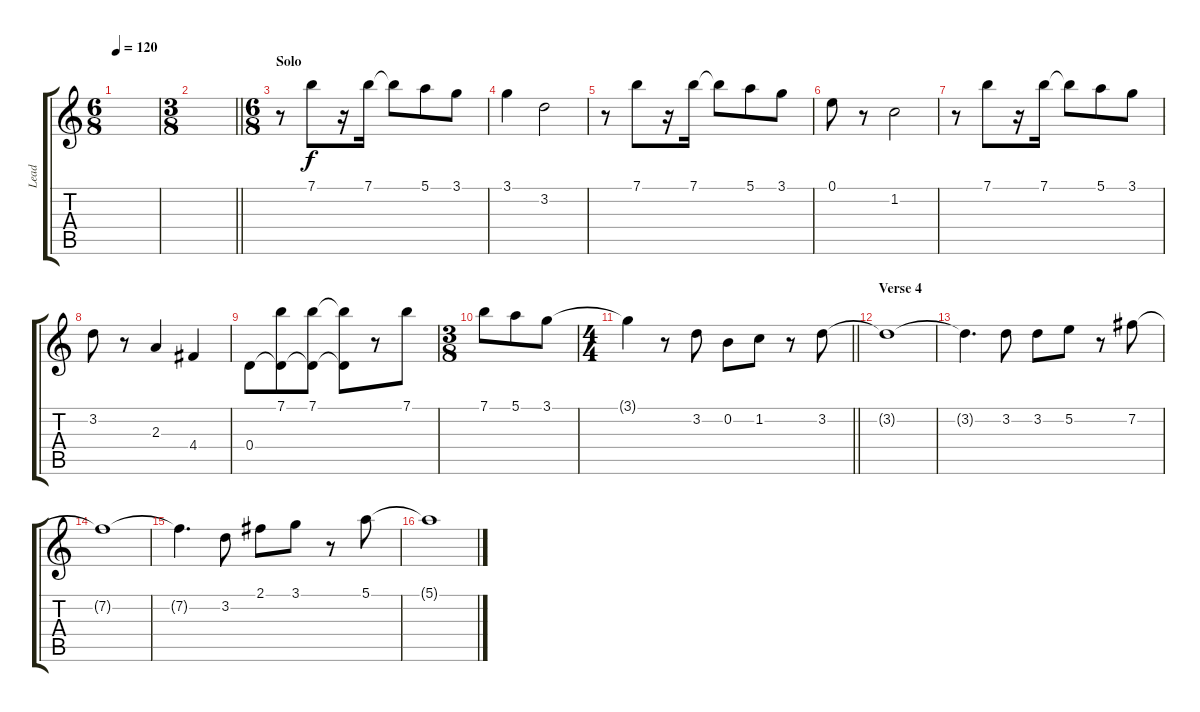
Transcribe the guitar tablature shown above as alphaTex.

\track ("Lead" "Lead") {instrument distortionguitar}
\staff {score tabs}
\tuning (E4 B3 G3 D3 A2 E2) {hide}
\ts (6 8)
\tempo 120
\clef g2
\ks c
|
\ts (3 8)
\barLineRight lightlight
|
\ts (6 8)
\section ("" "Solo")
r.8 7.1.8 r.16 7.1.16 7.1{t}.8 5.1.8 3.1.8 |
3.1.4 3.2.2 |
r.8 7.1.8 r.16 7.1.16 7.1{t}.8 5.1.8 3.1.8 |
0.1.8 r.8 1.2.2 |
r.8 7.1.8 r.16 7.1.16 7.1{t}.8 5.1.8 3.1.8 |
3.2.8 r.8 2.3.4 4.4.4 |
0.4.8 (7.1 0.4{t}).8 (7.1 0.4{t}).8 (7.1{t} 0.4{t}).8 r.8 7.1.8 |
\ts (3 8)
7.1.8 5.1.8 3.1.8 |
\ts (4 4)
\barLineRight lightlight
3.1{t}.4 r.8 3.2.8 0.2.8 1.2.8 r.8 3.2.8{volume 5 balance 5} |
\section ("" "Verse 4")
3.2{t}.1 |
3.2{t}.4{d} 3.2.8 3.2.8 5.2.8 r.8 7.2.8 |
7.2{t}.1 |
7.2{t}.4{d} 3.2.8 2.1.8 3.1.8 r.8 5.1.8 |
5.1{t}.1
